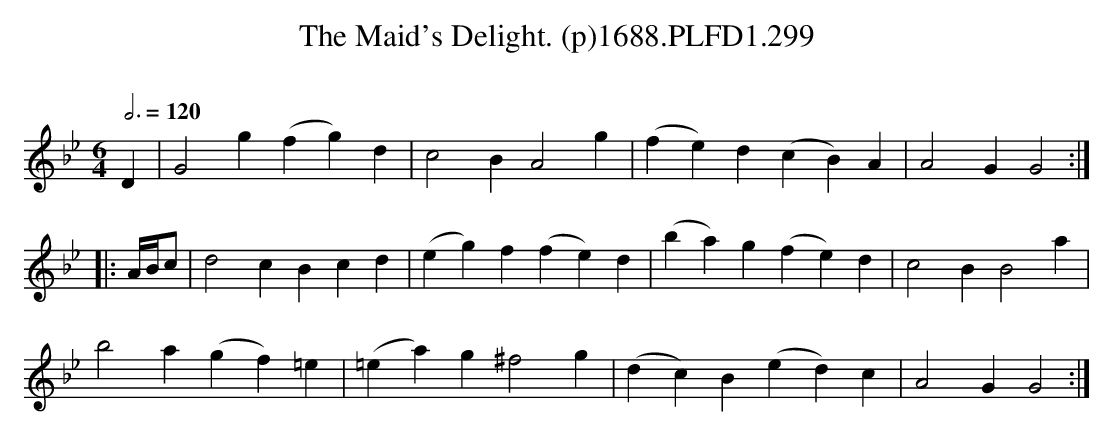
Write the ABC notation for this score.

X:1
T:Maid's Delight. (p)1688.PLFD1.299, The
M:6/4
L:1/4
Q:3/4=120
O:
K:Gm
D|G2g(fg)d|c2BA2g|(fe)d(cB)A|A2GG2:|
|:A/4B/4c/|d2cBcd|(eg)f(fe)d|(ba)g(fe)d|c2BB2a|
b2a(gf)=e|(=ea)g^f2g|(dc)B(ed)c|A2GG2:|
